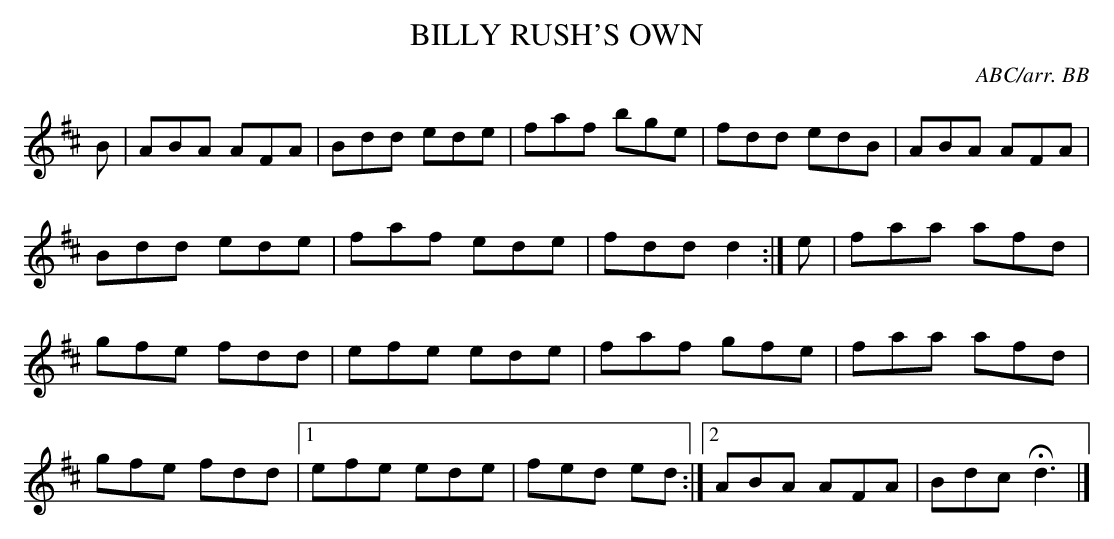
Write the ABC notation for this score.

X:1
T:BILLY RUSH'S OWN\
C:ABC/arr. BB\
M:6/8\
L:1/8\
K:D % source key = A\
B|ABA AFA|Bdd ede|faf bge|fdd edB|\
ABA AFA|Bdd ede|faf ede|fdd d2:|\
e|faa afd|gfe fdd|efe ede|faf gfe|\
faa afd|gfe fdd|1 efe ede|fed ed :|\
[2 ABA AFA|Bdc Hd3|]\
\
\
